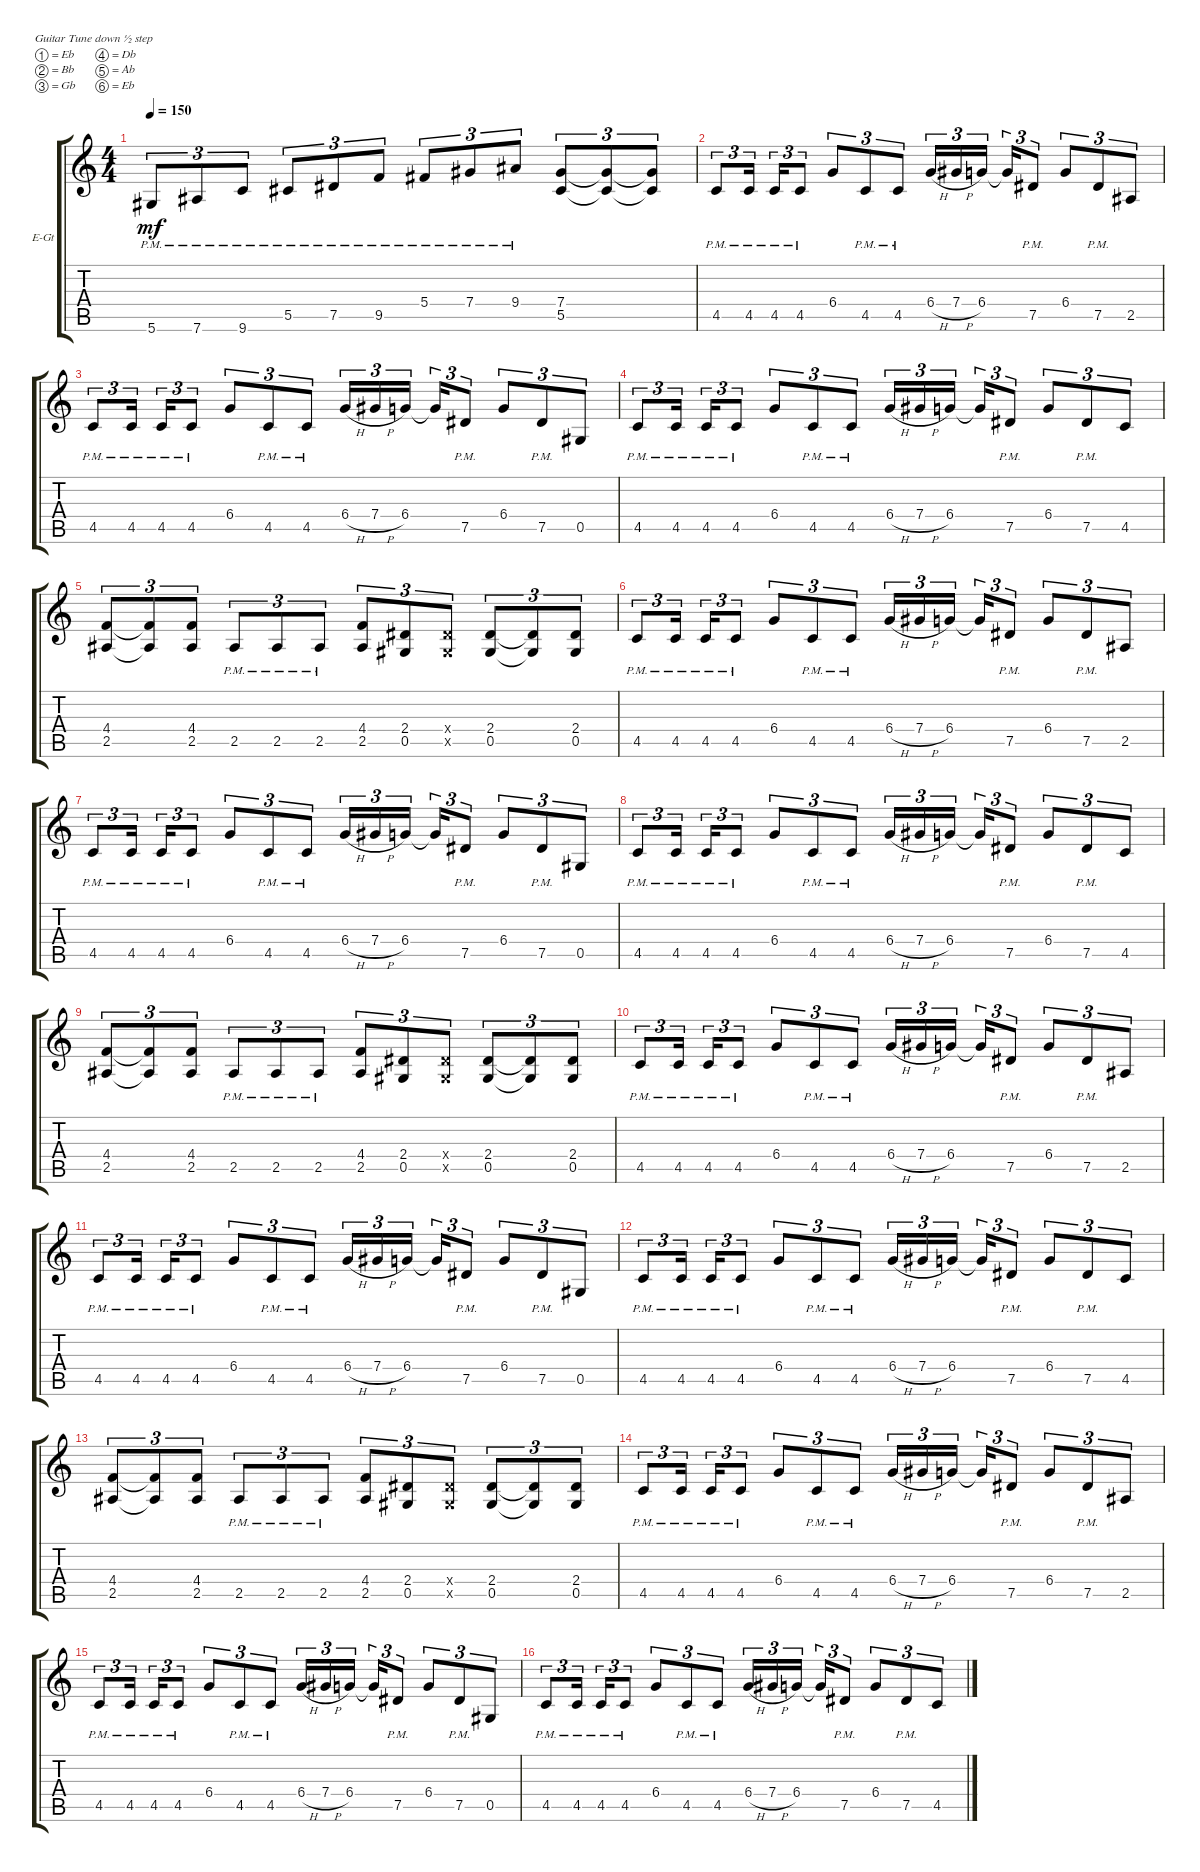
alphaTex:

\bracketExtendMode groupsimilarinstruments
\firstSystemTrackNameOrientation horizontal
\otherSystemsTrackNameOrientation horizontal
\track ("right" "E-Gt") {instrument distortionguitar}
\staff {score tabs}
\tuning (Eb4 Bb3 Gb3 Db3 Ab2 Eb2)
\ts (4 4)
\tempo 150
\clef g2
\ks c
5.6{pm}.8{tu (3 2) dy mf} 7.6{pm}.8{tu (3 2)} 9.6{pm}.8{tu (3 2)} 5.5{pm}.8{tu (3 2)} 7.5{pm}.8{tu (3 2)} 9.5{pm}.8{tu (3 2)} 5.4{pm}.8{tu (3 2)} 7.4{pm}.8{tu (3 2)} 9.4{pm}.8{tu (3 2)} (5.5 7.4).8{tu (3 2)} (7.4{t} 5.5{t}).8{tu (3 2)} (7.4{t} 5.5{t}).8{tu (3 2)} |
4.5{pm}.8{tu (3 2)} 4.5{pm}.16{tu (3 2)} 4.5{pm}.16{tu (3 2)} 4.5{pm}.8{tu (3 2)} 6.4.8{tu (3 2)} 4.5{pm}.8{tu (3 2)} 4.5{pm}.8{tu (3 2)} 6.4{h}.16{tu (3 2)} 7.4{h}.16{tu (3 2)} 6.4.16{tu (3 2)} 6.4{t}.16{tu (3 2)} 7.5{pm}.8{tu (3 2)} 6.4.8{tu (3 2)} 7.5{pm}.8{tu (3 2)} 2.5.8{tu (3 2)} |
4.5{pm}.8{tu (3 2)} 4.5{pm}.16{tu (3 2)} 4.5{pm}.16{tu (3 2)} 4.5{pm}.8{tu (3 2)} 6.4.8{tu (3 2)} 4.5{pm}.8{tu (3 2)} 4.5{pm}.8{tu (3 2)} 6.4{h}.16{tu (3 2)} 7.4{h}.16{tu (3 2)} 6.4.16{tu (3 2)} 6.4{t}.16{tu (3 2)} 7.5{pm}.8{tu (3 2)} 6.4.8{tu (3 2)} 7.5{pm}.8{tu (3 2)} 0.5.8{tu (3 2)} |
4.5{pm}.8{tu (3 2)} 4.5{pm}.16{tu (3 2)} 4.5{pm}.16{tu (3 2)} 4.5{pm}.8{tu (3 2)} 6.4.8{tu (3 2)} 4.5{pm}.8{tu (3 2)} 4.5{pm}.8{tu (3 2)} 6.4{h}.16{tu (3 2)} 7.4{h}.16{tu (3 2)} 6.4.16{tu (3 2)} 6.4{t}.16{tu (3 2)} 7.5{pm}.8{tu (3 2)} 6.4.8{tu (3 2)} 7.5{pm}.8{tu (3 2)} 4.5.8{tu (3 2)} |
(2.5 4.4).8{tu (3 2)} (2.5{t} 4.4{t}).8{tu (3 2)} (2.5 4.4).8{tu (3 2)} 2.5{pm}.8{tu (3 2)} 2.5{pm}.8{tu (3 2)} 2.5{pm}.8{tu (3 2)} (2.5 4.4).8{tu (3 2)} (0.5 2.4).8{tu (3 2)} (0.5{x} 2.4{x}).8{tu (3 2)} (0.5 2.4).8{tu (3 2)} (0.5{t} 2.4{t}).8{tu (3 2)} (0.5 2.4).8{tu (3 2)} |
4.5{pm}.8{tu (3 2)} 4.5{pm}.16{tu (3 2)} 4.5{pm}.16{tu (3 2)} 4.5{pm}.8{tu (3 2)} 6.4.8{tu (3 2)} 4.5{pm}.8{tu (3 2)} 4.5{pm}.8{tu (3 2)} 6.4{h}.16{tu (3 2)} 7.4{h}.16{tu (3 2)} 6.4.16{tu (3 2)} 6.4{t}.16{tu (3 2)} 7.5{pm}.8{tu (3 2)} 6.4.8{tu (3 2)} 7.5{pm}.8{tu (3 2)} 2.5.8{tu (3 2)} |
4.5{pm}.8{tu (3 2)} 4.5{pm}.16{tu (3 2)} 4.5{pm}.16{tu (3 2)} 4.5{pm}.8{tu (3 2)} 6.4.8{tu (3 2)} 4.5{pm}.8{tu (3 2)} 4.5{pm}.8{tu (3 2)} 6.4{h}.16{tu (3 2)} 7.4{h}.16{tu (3 2)} 6.4.16{tu (3 2)} 6.4{t}.16{tu (3 2)} 7.5{pm}.8{tu (3 2)} 6.4.8{tu (3 2)} 7.5{pm}.8{tu (3 2)} 0.5.8{tu (3 2)} |
4.5{pm}.8{tu (3 2)} 4.5{pm}.16{tu (3 2)} 4.5{pm}.16{tu (3 2)} 4.5{pm}.8{tu (3 2)} 6.4.8{tu (3 2)} 4.5{pm}.8{tu (3 2)} 4.5{pm}.8{tu (3 2)} 6.4{h}.16{tu (3 2)} 7.4{h}.16{tu (3 2)} 6.4.16{tu (3 2)} 6.4{t}.16{tu (3 2)} 7.5{pm}.8{tu (3 2)} 6.4.8{tu (3 2)} 7.5{pm}.8{tu (3 2)} 4.5.8{tu (3 2)} |
(2.5 4.4).8{tu (3 2)} (2.5{t} 4.4{t}).8{tu (3 2)} (2.5 4.4).8{tu (3 2)} 2.5{pm}.8{tu (3 2)} 2.5{pm}.8{tu (3 2)} 2.5{pm}.8{tu (3 2)} (2.5 4.4).8{tu (3 2)} (0.5 2.4).8{tu (3 2)} (0.5{x} 2.4{x}).8{tu (3 2)} (0.5 2.4).8{tu (3 2)} (0.5{t} 2.4{t}).8{tu (3 2)} (0.5 2.4).8{tu (3 2)} |
4.5{pm}.8{tu (3 2)} 4.5{pm}.16{tu (3 2)} 4.5{pm}.16{tu (3 2)} 4.5{pm}.8{tu (3 2)} 6.4.8{tu (3 2)} 4.5{pm}.8{tu (3 2)} 4.5{pm}.8{tu (3 2)} 6.4{h}.16{tu (3 2)} 7.4{h}.16{tu (3 2)} 6.4.16{tu (3 2)} 6.4{t}.16{tu (3 2)} 7.5{pm}.8{tu (3 2)} 6.4.8{tu (3 2)} 7.5{pm}.8{tu (3 2)} 2.5.8{tu (3 2)} |
4.5{pm}.8{tu (3 2)} 4.5{pm}.16{tu (3 2)} 4.5{pm}.16{tu (3 2)} 4.5{pm}.8{tu (3 2)} 6.4.8{tu (3 2)} 4.5{pm}.8{tu (3 2)} 4.5{pm}.8{tu (3 2)} 6.4{h}.16{tu (3 2)} 7.4{h}.16{tu (3 2)} 6.4.16{tu (3 2)} 6.4{t}.16{tu (3 2)} 7.5{pm}.8{tu (3 2)} 6.4.8{tu (3 2)} 7.5{pm}.8{tu (3 2)} 0.5.8{tu (3 2)} |
4.5{pm}.8{tu (3 2)} 4.5{pm}.16{tu (3 2)} 4.5{pm}.16{tu (3 2)} 4.5{pm}.8{tu (3 2)} 6.4.8{tu (3 2)} 4.5{pm}.8{tu (3 2)} 4.5{pm}.8{tu (3 2)} 6.4{h}.16{tu (3 2)} 7.4{h}.16{tu (3 2)} 6.4.16{tu (3 2)} 6.4{t}.16{tu (3 2)} 7.5{pm}.8{tu (3 2)} 6.4.8{tu (3 2)} 7.5{pm}.8{tu (3 2)} 4.5.8{tu (3 2)} |
(2.5 4.4).8{tu (3 2)} (2.5{t} 4.4{t}).8{tu (3 2)} (2.5 4.4).8{tu (3 2)} 2.5{pm}.8{tu (3 2)} 2.5{pm}.8{tu (3 2)} 2.5{pm}.8{tu (3 2)} (2.5 4.4).8{tu (3 2)} (0.5 2.4).8{tu (3 2)} (0.5{x} 2.4{x}).8{tu (3 2)} (0.5 2.4).8{tu (3 2)} (0.5{t} 2.4{t}).8{tu (3 2)} (0.5 2.4).8{tu (3 2)} |
4.5{pm}.8{tu (3 2)} 4.5{pm}.16{tu (3 2)} 4.5{pm}.16{tu (3 2)} 4.5{pm}.8{tu (3 2)} 6.4.8{tu (3 2)} 4.5{pm}.8{tu (3 2)} 4.5{pm}.8{tu (3 2)} 6.4{h}.16{tu (3 2)} 7.4{h}.16{tu (3 2)} 6.4.16{tu (3 2)} 6.4{t}.16{tu (3 2)} 7.5{pm}.8{tu (3 2)} 6.4.8{tu (3 2)} 7.5{pm}.8{tu (3 2)} 2.5.8{tu (3 2)} |
4.5{pm}.8{tu (3 2)} 4.5{pm}.16{tu (3 2)} 4.5{pm}.16{tu (3 2)} 4.5{pm}.8{tu (3 2)} 6.4.8{tu (3 2)} 4.5{pm}.8{tu (3 2)} 4.5{pm}.8{tu (3 2)} 6.4{h}.16{tu (3 2)} 7.4{h}.16{tu (3 2)} 6.4.16{tu (3 2)} 6.4{t}.16{tu (3 2)} 7.5{pm}.8{tu (3 2)} 6.4.8{tu (3 2)} 7.5{pm}.8{tu (3 2)} 0.5.8{tu (3 2)} |
4.5{pm}.8{tu (3 2)} 4.5{pm}.16{tu (3 2)} 4.5{pm}.16{tu (3 2)} 4.5{pm}.8{tu (3 2)} 6.4.8{tu (3 2)} 4.5{pm}.8{tu (3 2)} 4.5{pm}.8{tu (3 2)} 6.4{h}.16{tu (3 2)} 7.4{h}.16{tu (3 2)} 6.4.16{tu (3 2)} 6.4{t}.16{tu (3 2)} 7.5{pm}.8{tu (3 2)} 6.4.8{tu (3 2)} 7.5{pm}.8{tu (3 2)} 4.5.8{tu (3 2)}
